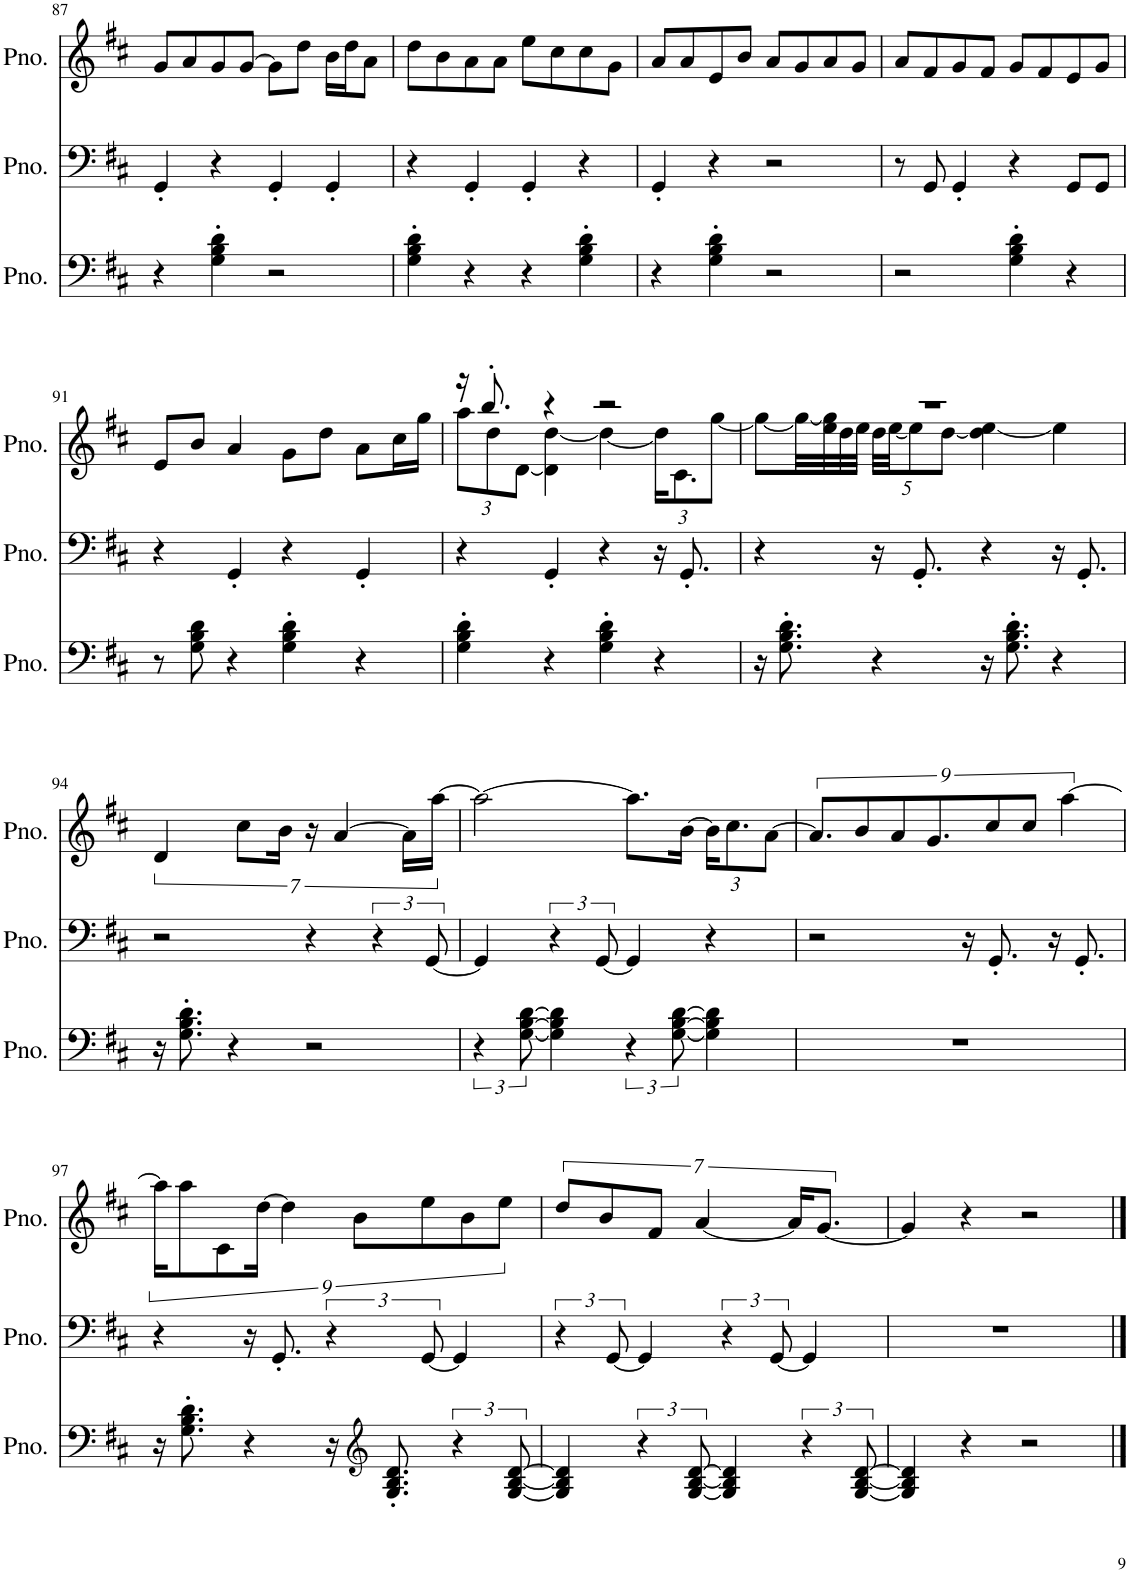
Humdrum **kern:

**kern	**kern	**kern
*part3	*part2	*part1
*staff3	*staff2	*staff1
*I"Piano	*I"Piano	*I"Piano
*I'Pno.	*I'Pno.	*I'Pno.
!!LO:PB:g=z
*clefF4	*clefF4	*clefG2
*k[f#c#]	*k[f#c#]	*k[f#c#]
*M4/4	*M4/4	*M4/4
=87	=87	=87
4r	4GG'/	8g/L
.	.	8a/
4G\' 4B\' 4d\'	4r	8g/
.	.	[8g/J
2r	4GG'/	8g\L]
.	.	8dd\J
.	4GG'/	16b\LL
.	.	16dd\J
.	.	8a\J
=88	=88	=88
4G\' 4B\' 4d\'	4r	8dd\L
.	.	8b\
4r	4GG'/	8a\
.	.	8a\J
4r	4GG'/	8ee\L
.	.	8cc#\
4G\' 4B\' 4d\'	4r	8cc#\
.	.	8g\J
=89	=89	=89
4r	4GG'/	8a/L
.	.	8a/
4G\' 4B\' 4d\'	4r	8e/
.	.	8b/J
2r	2r	8a/L
.	.	8g/
.	.	8a/
.	.	8g/J
=90	=90	=90
2r	8r	8a/L
.	8GG/	8f#/
.	4GG'/	8g/
.	.	8f#/J
4G\' 4B\' 4d\'	4r	8g/L
.	.	8f#/
4r	8GG/L	8e/
.	8GG/J	8g/J
!!LO:LB:g=z
=91	=91	=91
8r	4r	8e/L
8G\ 8B\ 8d\	.	8b/J
4r	4GG'/	4a/
4G\' 4B\' 4d\'	4r	8g\L
.	.	8dd\J
4r	4GG'/	8a\L
.	.	16cc#\L
.	.	16gg\JJ
=92	=92	=92
*	*	*^
*	*	*	*Xbrackettup
4G\' 4B\' 4d\'	4r	16r	12aa\L
.	.	8.bb'/	.
.	.	.	12dd\
.	.	.	[12d\J
4r	4GG'/	4r	4d\] [4dd\
4G\' 4B\' 4d\'	4r	2r	4dd\_
4r	16r	.	24dd\KL]
.	.	.	12.c#\
.	8.GG'/	.	.
.	.	.	[12gg\J
=93	=93	=93	=93
16r	4r	1r	8gg\L_
8.G\' 8.B\' 8.d\'	.	.	.
.	.	.	32gg\LL_
.	.	.	32ee\ 32gg\]
.	.	.	32dd\
.	.	.	32ee\JJJ
4r	16r	.	40dd\LLL
.	.	.	[40ee\JJ
.	.	.	10ee\]
.	8.GG'/	.	.
.	.	.	[10dd\J
16r	4r	.	4dd\] [4ee\
8.G\' 8.B\' 8.d\'	.	.	.
4r	16r	.	4ee\]
.	8.GG'/	.	.
*	*	*v	*v
!!LO:LB:g=z
=94	=94	=94
*	*	*brackettup
16r	2r	7%2d/
8.G\' 8.B\' 8.d\'	.	.
4r	.	.
.	.	7cc#\L
.	.	14b\Jk
2r	4r	14r
.	.	[7%2a/
.	6r	.
.	.	14a\LL]
.	[12GG/	.
.	.	[14aa\JJ
=95	=95	=95
6r	4GG/]	2aa\_
[12G\ [12B\ [12d\	.	.
4G\] 4B\] 4d\]	6r	.
.	[12GG/	.
6r	4GG/]	8.aa\L]
[12G\ [12B\ [12d\	.	.
.	.	[16b\Jk
*	*	*Xbrackettup
4G\] 4B\] 4d\]	4r	24b\KL]
.	.	12.cc#\
.	.	[12a\J
=96	=96	=96
*	*	*brackettup
1r	2r	9.a/L]
.	.	9b/
.	.	9a/
.	.	5760ryy
.	.	9.g/
.	16r	.
.	.	9cc#/
.	8.GG'/	.
.	.	9cc#/J
.	16r	.
.	.	[5760%1279aa\
.	8.GG'/	.
!!LO:LB:g=z
=97	=97	=97
16r	4r	18aa\KL]
.	.	5760aa\_
.	.	9aa\
8.G\' 8.B\' 8.d\'	.	.
.	.	9c#\
4r	16r	.
.	.	[18dd\Jk
.	8.GG'/	.
.	.	9%2dd\]
16r	6r	.
.	.	9b\L
*clefG2	*	*
8.G/' 8.B/' 8.d/'	.	.
.	[12GG/	.
.	.	9ee\
6r	4GG/]	.
.	.	9b\
.	.	[640%71ee\J
[12G/ [12B/ [12d/	.	.
=98	=98	=98
4G/] 4B/] 4d/]	6r	7dd/L
.	.	5760ee\]
.	.	7b/
.	[12GG/	.
6r	4GG/]	.
.	.	20160ryy
.	.	7f#/J
[12G/ [12B/ [12d/	.	.
.	.	[7%2a/
4G/] 4B/] 4d/]	6r	.
.	[12GG/	.
.	.	14a/KL]
6r	4GG/]	.
.	.	[640%137g/
[12G/ [12B/ [12d/	.	.
=99	=99	=99
4G/] 4B/] 4d/]	1r	4g/]
4r	.	4480g/_
.	.	4r
2r	.	.
.	.	2r
4480ryy	4480ryy	.
==	==	==
*-	*-	*-
